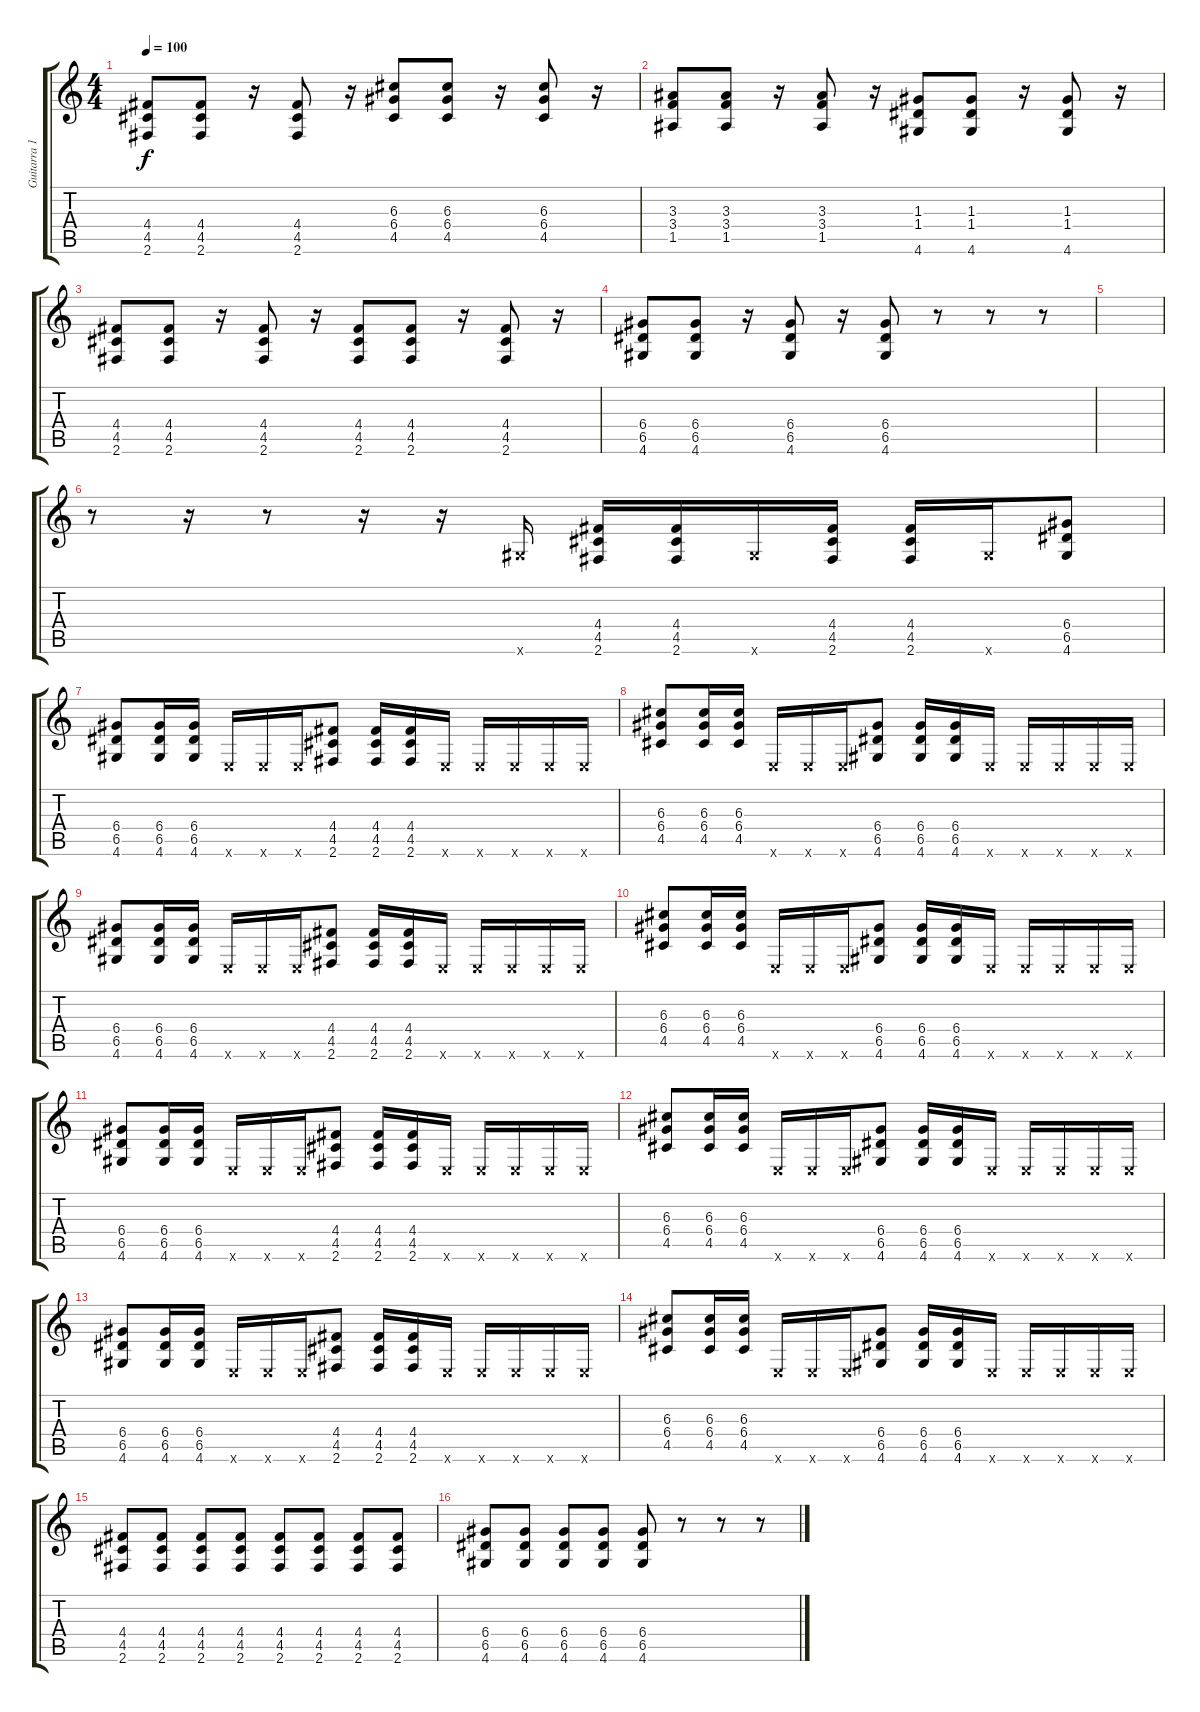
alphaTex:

\track ("Guitarra 1" "Guitarra 1") {instrument overdrivenguitar}
\staff {score tabs}
\tuning (E4 B3 G3 D3 A2 E2) {hide}
\ts (4 4)
\tempo 100
\clef g2
\ks c
(4.4 4.5 2.6).8{dy f} (4.4 4.5 2.6).8 r.16 (4.4 4.5 2.6).8 r.16 (6.3 6.4 4.5).8 (6.3 6.4 4.5).8 r.16 (6.3 6.4 4.5).8 r.16 |
(3.3 3.4 1.5).8 (3.3 3.4 1.5).8 r.16 (3.3 3.4 1.5).8 r.16 (1.3 1.4 4.6).8 (1.3 1.4 4.6).8 r.16 (1.3 1.4 4.6).8 r.16 |
(4.4 4.5 2.6).8 (4.4 4.5 2.6).8 r.16 (4.4 4.5 2.6).8 r.16 (4.4 4.5 2.6).8 (4.4 4.5 2.6).8 r.16 (4.4 4.5 2.6).8 r.16 |
(6.4 6.5 4.6).8 (6.4 6.5 4.6).8 r.16 (6.4 6.5 4.6).8 r.16 (6.4 6.5 4.6).8 r.8 r.8 r.8 |
|
r.8 r.16 r.8 r.16 r.16 4.6{x}.16 (4.4 4.5 2.6).16 (4.4 4.5 2.6).16 4.6{x}.16 (4.4 4.5 2.6).16 (4.4 4.5 2.6).16 4.6{x}.16 (6.4 6.5 4.6).8 |
(6.4 6.5 4.6).8 (6.4 6.5 4.6).16 (6.4 6.5 4.6).16 0.6{x}.16 0.6{x}.16 0.6{x}.16 (4.4 4.5 2.6).8 (4.4 4.5 2.6).16 (4.4 4.5 2.6).16 0.6{x}.16 0.6{x}.16 0.6{x}.16 0.6{x}.16 0.6{x}.16 |
(6.3 6.4 4.5).8 (6.3 6.4 4.5).16 (6.3 6.4 4.5).16 0.6{x}.16 0.6{x}.16 0.6{x}.16 (6.4 6.5 4.6).8 (6.4 6.5 4.6).16 (6.4 6.5 4.6).16 0.6{x}.16 0.6{x}.16 0.6{x}.16 0.6{x}.16 0.6{x}.16 |
(6.4 6.5 4.6).8 (6.4 6.5 4.6).16 (6.4 6.5 4.6).16 0.6{x}.16 0.6{x}.16 0.6{x}.16 (4.4 4.5 2.6).8 (4.4 4.5 2.6).16 (4.4 4.5 2.6).16 0.6{x}.16 0.6{x}.16 0.6{x}.16 0.6{x}.16 0.6{x}.16 |
(6.3 6.4 4.5).8 (6.3 6.4 4.5).16 (6.3 6.4 4.5).16 0.6{x}.16 0.6{x}.16 0.6{x}.16 (6.4 6.5 4.6).8 (6.4 6.5 4.6).16 (6.4 6.5 4.6).16 0.6{x}.16 0.6{x}.16 0.6{x}.16 0.6{x}.16 0.6{x}.16 |
(6.4 6.5 4.6).8 (6.4 6.5 4.6).16 (6.4 6.5 4.6).16 0.6{x}.16 0.6{x}.16 0.6{x}.16 (4.4 4.5 2.6).8 (4.4 4.5 2.6).16 (4.4 4.5 2.6).16 0.6{x}.16 0.6{x}.16 0.6{x}.16 0.6{x}.16 0.6{x}.16 |
(6.3 6.4 4.5).8 (6.3 6.4 4.5).16 (6.3 6.4 4.5).16 0.6{x}.16 0.6{x}.16 0.6{x}.16 (6.4 6.5 4.6).8 (6.4 6.5 4.6).16 (6.4 6.5 4.6).16 0.6{x}.16 0.6{x}.16 0.6{x}.16 0.6{x}.16 0.6{x}.16 |
(6.4 6.5 4.6).8 (6.4 6.5 4.6).16 (6.4 6.5 4.6).16 0.6{x}.16 0.6{x}.16 0.6{x}.16 (4.4 4.5 2.6).8 (4.4 4.5 2.6).16 (4.4 4.5 2.6).16 0.6{x}.16 0.6{x}.16 0.6{x}.16 0.6{x}.16 0.6{x}.16 |
(6.3 6.4 4.5).8 (6.3 6.4 4.5).16 (6.3 6.4 4.5).16 0.6{x}.16 0.6{x}.16 0.6{x}.16 (6.4 6.5 4.6).8 (6.4 6.5 4.6).16 (6.4 6.5 4.6).16 0.6{x}.16 0.6{x}.16 0.6{x}.16 0.6{x}.16 0.6{x}.16 |
(4.4 4.5 2.6).8 (4.4 4.5 2.6).8 (4.4 4.5 2.6).8 (4.4 4.5 2.6).8 (4.4 4.5 2.6).8 (4.4 4.5 2.6).8 (4.4 4.5 2.6).8 (4.4 4.5 2.6).8 |
(6.4 6.5 4.6).8 (6.4 6.5 4.6).8 (6.4 6.5 4.6).8 (6.4 6.5 4.6).8 (6.4 6.5 4.6).8 r.8 r.8 r.8
